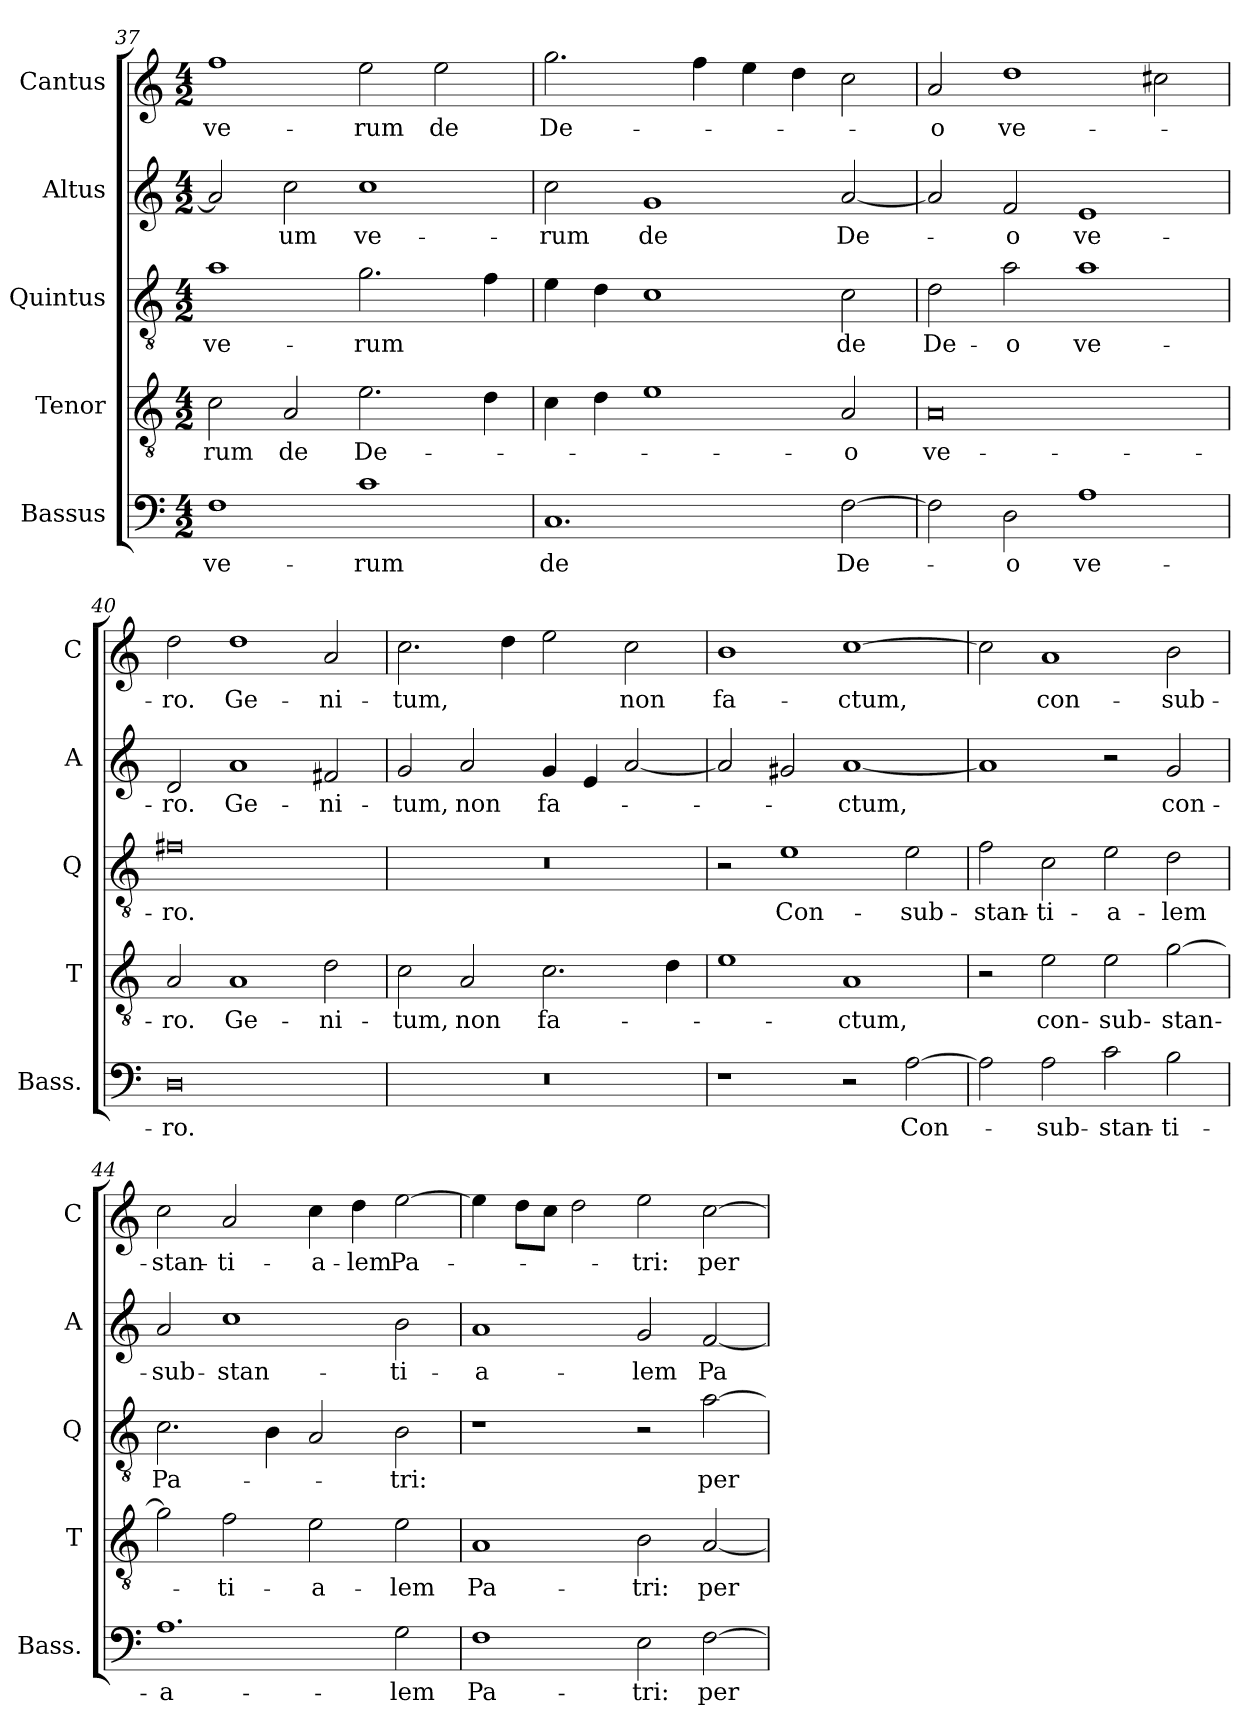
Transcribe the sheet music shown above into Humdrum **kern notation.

**kern	**text	**kern	**text	**kern	**text	**kern	**text	**kern	**text
*part5	*part5	*part4	*part4	*part3	*part3	*part2	*part2	*part1	*part1
*staff5	*staff5	*staff4	*staff4	*staff3	*staff3	*staff2	*staff2	*staff1	*staff1
*I"Bassus	*	*I"Tenor	*	*I"Quintus	*	*I"Altus	*	*I"Cantus	*
*I'Bass.	*	*I'T	*	*I'Q	*	*I'A	*	*I'C	*
*clefF4	*	*clefGv2	*	*clefGv2	*	*clefG2	*	*clefG2	*
*	*	*ITrd7c12	*	*ITrd7c12	*	*	*	*	*
*k[]	*	*k[]	*	*k[]	*	*k[]	*	*k[]	*
*C:	*	*C:	*	*C:	*	*C:	*	*C:	*
*M4/2	*	*M4/2	*	*M4/2	*	*M4/2	*	*M4/2	*
=37	=37	=37	=37	=37	=37	=37	=37	=37	=37
1F\	ve-	2C\	-rum	1A\	ve-	2a/]	.	1ff\	ve-
.	.	2AA/	de	.	.	2cc\	-um	.	.
1c\	-rum	2.E\	De-	2.G\	-rum	1cc\	ve-	2ee\	-rum
.	.	.	.	.	.	.	.	2ee\	de
.	.	4D\	.	4F\	.	.	.	.	.
=38	=38	=38	=38	=38	=38	=38	=38	=38	=38
1.C/	de	4C\	.	4E\	.	2cc\	-rum	2.gg\	De-
.	.	4D\	.	4D\	.	.	.	.	.
.	.	1E\	.	1C\	.	1g/	de	.	.
.	.	.	.	.	.	.	.	4ff\	.
.	.	.	.	.	.	.	.	4ee\	.
.	.	.	.	.	.	.	.	4dd\	.
[2F\	De-	2AA/	-o	2C\	de	[2a/	De-	2cc\	.
=39	=39	=39	=39	=39	=39	=39	=39	=39	=39
2F\]	.	0AA/	ve-	2D\	De-	2a/]	.	2a/	-o
2D\	-o	.	.	2A\	-o	2f/	-o	1dd\	ve-
1A\	ve-	.	.	1A\	ve-	1e/	ve-	.	.
.	.	.	.	.	.	.	.	2cc#\	.
=40	=40	=40	=40	=40	=40	=40	=40	=40	=40
0D\	-ro.	2AA/	-ro.	0F#X\	-ro.	2d/	-ro.	2dd\	-ro.
.	.	1AA/	Ge-	.	.	1a/	Ge-	1dd\	Ge-
.	.	2D\	-ni-	.	.	2f#X/	-ni-	2a/	-ni-
=41	=41	=41	=41	=41	=41	=41	=41	=41	=41
0r	.	2C\	-tum,	0r	.	2g/	-tum,	2.cc\	-tum,
.	.	2AA/	non	.	.	2a/	non	.	.
.	.	.	.	.	.	.	.	4dd\	.
.	.	2.C\	fa-	.	.	4g/	fa-	2ee\	.
.	.	.	.	.	.	4e/	.	.	.
.	.	.	.	.	.	[2a/	.	2cc\	non
.	.	4D\	.	.	.	.	.	.	.
=42	=42	=42	=42	=42	=42	=42	=42	=42	=42
1r	.	1E\	.	2r	.	2a/]	.	1b\	fa-
.	.	.	.	1E\	Con-	2g#/	.	.	.
2r	.	1AA/	-ctum,	.	.	[1a/	-ctum,	[1cc\	-ctum,
[2A\	Con-	.	.	2E\	-sub-	.	.	.	.
=43	=43	=43	=43	=43	=43	=43	=43	=43	=43
2A\]	.	2r	.	2F\	-stan-	1a/]	.	2cc\]	.
2A\	-sub-	2E\	con-	2C\	-ti-	.	.	1a/	con-
2c\	-stan-	2E\	-sub-	2E\	-a-	2r	.	.	.
2B\	-ti-	[2G\	-stan-	2D\	-lem	2g/	con-	2b\	-sub-
=44	=44	=44	=44	=44	=44	=44	=44	=44	=44
1.A\	-a-	2G\]	.	2.C\	Pa-	2a/	-sub-	2cc\	-stan-
.	.	2F\	-ti-	.	.	1cc\	-stan-	2a/	-ti-
.	.	.	.	4BB\	.	.	.	.	.
.	.	2E\	-a-	2AA/	.	.	.	4cc\	-a-
.	.	.	.	.	.	.	.	4dd\	-lem
2G\	-lem	2E\	-lem	2BB\	-tri:	2b\	-ti-	[2ee\	Pa-
=45	=45	=45	=45	=45	=45	=45	=45	=45	=45
1F\	Pa-	1AA/	Pa-	1r	.	1a/	-a-	4ee\]	.
.	.	.	.	.	.	.	.	8dd\L	.
.	.	.	.	.	.	.	.	8cc\J	.
.	.	.	.	.	.	.	.	2dd\	.
2E\	-tri:	2BB\	-tri:	2r	.	2g/	-lem	2ee\	-tri:
[2F\	per	[2AA/	per	[2A\	per	[2f/	Pa-	[2cc\	per
=	=	=	=	=	=	=	=	=	=
*-	*-	*-	*-	*-	*-	*-	*-	*-	*-
